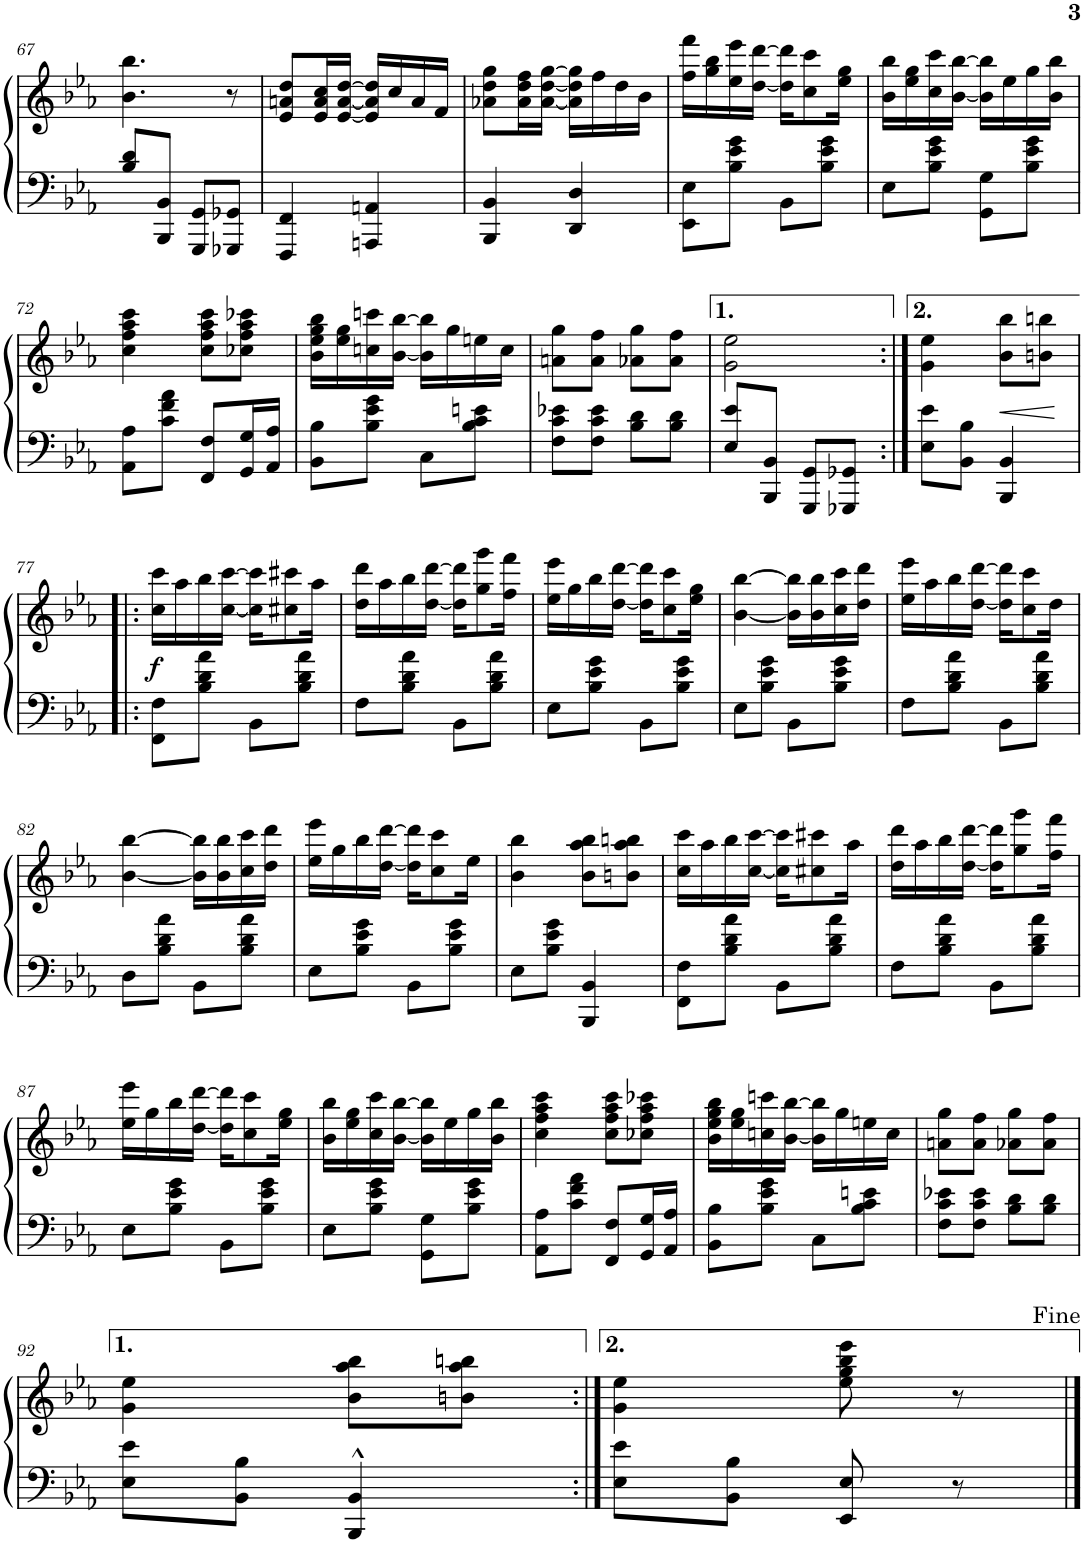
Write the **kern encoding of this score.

**kern	**kern	**dynam
*part1	*part1	*part1
*staff2	*staff1	*staff1/2
*I"Piano	*	*
*I'Pno.	*	*
!!LO:PB:g=z
*clefF4	*clefG2	*
*k[b-e-a-]	*k[b-e-a-]	*
*M2/4	*M2/4	*
=67	=67	=67
8B-/ 8d/L	4.b-\ 4.bb-\	.
8BBB-/ 8BB-/J	.	.
8GGG/ 8GG/L	.	.
8GGG-X/ 8GG-X/J	8r	.
=68	=68	=68
4FFF/ 4FF/	8e-/ 8an/ 8dd/L	.
.	16e-/ 16a/ 16cc/L	.
.	[16e-/ [16a/ [16dd/JJ	.
4AAAn/ 4AAn/	16e-/] 16a/] 16dd/]LL	.
.	16cc/	.
.	16a/	.
.	16f/JJ	.
=69	=69	=69
4BBB-/ 4BB-/	8a-X\ 8dd\ 8gg\L	.
.	16a-\ 16dd\ 16ff\L	.
.	[16a-\ [<16dd\ [16gg\JJ	.
4DD/ 4D/	16a-\] 16dd\] 16gg\]LL	.
.	16ff\	.
.	16dd\	.
.	16b-\JJ	.
=70	=70	=70
8EE-\ 8E-\L	16ff\ 16fff\LL	.
.	16gg\ 16bb-\	.
8B-\ 8e-\ 8g\J	16ee-\ 16eee-\	.
.	[16dd\ [16ddd\JJ	.
8BB-\L	16dd\] 16ddd\]KL	.
.	8cc\ 8ccc\	.
8B-\ 8e-\ 8g\J	.	.
.	16ee-\ 16gg\Jk	.
=71	=71	=71
8E-\L	16b-\ 16bb-\LL	.
.	16ee-\ 16gg\	.
8B-\ 8e-\ 8g\J	16cc\ 16ccc\	.
.	[16b-\ [16bb-\JJ	.
8GG\ 8G\L	16b-\] 16bb-\]LL	.
.	16ee-\	.
8B-\ 8e-\ 8g\J	16gg\	.
.	16b-\ 16bb-\JJ	.
!!LO:LB:g=z
=72	=72	=72
8AA-\ 8A-\L	4cc\ 4ff\ 4aa-\ 4ccc\	.
8c\ 8f\ 8a-\J	.	.
8FF/ 8F/L	8cc\ 8ff\ 8aa-\ 8ccc\L	.
16GG/ 16G/L	8cc-X\ 8ff\ 8aa-\ 8ccc-X\J	.
16AA-/ 16A-/JJ	.	.
=73	=73	=73
8BB-\ 8B-\L	16b-\ 16ee-\ 16gg\ 16bb-\LL	.
.	16ee-\ 16gg\	.
8B-\ 8e-\ 8g\J	16ccn\ 16cccn\	.
.	[16b-\ [16bb-\JJ	.
8C\L	16b-\] 16bb-\]LL	.
.	16gg\	.
8B-\ 8c\ 8en\J	16een\	.
.	16cc\JJ	.
=74	=74	=74
8F\ 8c\ 8e-X\L	8an\ 8gg\L	.
8F\ 8c\ 8e-\J	8a\ 8ff\J	.
8B-\ 8d\L	8a-X\ 8gg\L	.
8B-\ 8d\J	8a-\ 8ff\J	.
=75	=75	=75
8E-/ 8e-/L	2g\ 2ee-\	.
8BBB-/ 8BB-/J	.	.
8GGG/ 8GG/L	.	.
8GGG-X/ 8GG-X/J	.	.
=76:|!	=76:|!	=76:|!
8E-\ 8e-\L	4g\ 4ee-\	.
8BB-\ 8B-\J	.	.
!	!	!LO:HP:b
4BBB-/ 4BB-/	8b-\ 8bb-\L	<
.	8bn\ 8bbn\J	.
.	.	[
!!LO:LB:g=z
=77!|:	=77!|:	=77!|:
!	!	!LO:DY:b
8FF\ 8F\L	16cc\ 16ccc\LL	f
.	16aa-\	.
8B-\ 8d\ 8a-\J	16bb-\	.
.	[16cc\ [16ccc\JJ	.
8BB-\L	16cc\] 16ccc\]KL	.
.	8cc#X\ 8ccc#X\	.
8B-\ 8d\ 8a-\J	.	.
.	16aa-\Jk	.
=78	=78	=78
8F\L	16dd\ 16ddd\LL	.
.	16aa-\	.
8B-\ 8d\ 8a-\J	16bb-\	.
.	[16dd\ [16ddd\JJ	.
8BB-\L	16dd\] 16ddd\]KL	.
.	8gg\ 8ggg\	.
8B-\ 8d\ 8a-\J	.	.
.	16ff\ 16fff\Jk	.
=79	=79	=79
8E-\L	16ee-\ 16eee-\LL	.
.	16gg\	.
8B-\ 8e-\ 8g\J	16bb-\	.
.	[16dd\ [16ddd\JJ	.
8BB-\L	16dd\] 16ddd\]KL	.
.	8cc\ 8ccc\	.
8B-\ 8e-\ 8g\J	.	.
.	16ee-\ 16gg\Jk	.
=80	=80	=80
8E-\L	[4b-\ [4bb-\	.
8B-\ 8e-\ 8g\J	.	.
8BB-\L	16b-\] 16bb-\]LL	.
.	16b-\ 16bb-\	.
8B-\ 8e-\ 8g\J	16cc\ 16ccc\	.
.	16dd\ 16ddd\JJ	.
=81	=81	=81
8F\L	16ee-\ 16eee-\LL	.
.	16aa-\	.
8B-\ 8d\ 8a-\J	16bb-\	.
.	[16dd\ [16ddd\JJ	.
8BB-\L	16dd\] 16ddd\]KL	.
.	8cc\ 8ccc\	.
8B-\ 8d\ 8a-\J	.	.
.	16dd\Jk	.
!!LO:LB:g=z
=82	=82	=82
8D\L	[4b-\ [4bb-\	.
8B-\ 8d\ 8a-\J	.	.
8BB-\L	16b-\] 16bb-\]LL	.
.	16b-\ 16bb-\	.
8B-\ 8d\ 8a-\J	16cc\ 16ccc\	.
.	16dd\ 16ddd\JJ	.
=83	=83	=83
8E-\L	16ee-\ 16eee-\LL	.
.	16gg\	.
8B-\ 8e-\ 8g\J	16bb-\	.
.	[16dd\ [16ddd\JJ	.
8BB-\L	16dd\] 16ddd\]KL	.
.	8cc\ 8ccc\	.
8B-\ 8e-\ 8g\J	.	.
.	16ee-\Jk	.
=84	=84	=84
8E-\L	4b-\ 4bb-\	.
8B-\ 8e-\ 8g\J	.	.
4BBB-/ 4BB-/	8b-\ 8aa-\ 8bb-\L	.
.	8bn\ 8aa-\ 8bbn\J	.
=85	=85	=85
8FF\ 8F\L	16cc\ 16ccc\LL	.
.	16aa-\	.
8B-\ 8d\ 8a-\J	16bb-\	.
.	[16cc\ [16ccc\JJ	.
8BB-\L	16cc\] 16ccc\]KL	.
.	8cc#X\ 8ccc#X\	.
8B-\ 8d\ 8a-\J	.	.
.	16aa-\Jk	.
=86	=86	=86
8F\L	16dd\ 16ddd\LL	.
.	16aa-\	.
8B-\ 8d\ 8a-\J	16bb-\	.
.	[16dd\ [16ddd\JJ	.
8BB-\L	16dd\] 16ddd\]KL	.
.	8gg\ 8ggg\	.
8B-\ 8d\ 8a-\J	.	.
.	16ff\ 16fff\Jk	.
!!LO:LB:g=z
=87	=87	=87
8E-\L	16ee-\ 16eee-\LL	.
.	16gg\	.
8B-\ 8e-\ 8g\J	16bb-\	.
.	[16dd\ [16ddd\JJ	.
8BB-\L	16dd\] 16ddd\]KL	.
.	8cc\ 8ccc\	.
8B-\ 8e-\ 8g\J	.	.
.	16ee-\ 16gg\Jk	.
=88	=88	=88
8E-\L	16b-\ 16bb-\LL	.
.	16ee-\ 16gg\	.
8B-\ 8e-\ 8g\J	16cc\ 16ccc\	.
.	[16b-\ [16bb-\JJ	.
8GG\ 8G\L	16b-\] 16bb-\]LL	.
.	16ee-\	.
8B-\ 8e-\ 8g\J	16gg\	.
.	16b-\ 16bb-\JJ	.
=89	=89	=89
8AA-\ 8A-\L	4cc\ 4ff\ 4aa-\ 4ccc\	.
8c\ 8f\ 8a-\J	.	.
8FF/ 8F/L	8cc\ 8ff\ 8aa-\ 8ccc\L	.
16GG/ 16G/L	8cc-X\ 8ff\ 8aa-\ 8ccc-X\J	.
16AA-/ 16A-/JJ	.	.
=90	=90	=90
8BB-\ 8B-\L	16b-\ 16ee-\ 16gg\ 16bb-\LL	.
.	16ee-\ 16gg\	.
8B-\ 8e-\ 8g\J	16ccn\ 16cccn\	.
.	[16b-\ [16bb-\JJ	.
8C\L	16b-\] 16bb-\]LL	.
.	16gg\	.
8B-\ 8c\ 8en\J	16een\	.
.	16cc\JJ	.
=91	=91	=91
8F\ 8c\ 8e-X\L	8an\ 8gg\L	.
8F\ 8c\ 8e-\J	8a\ 8ff\J	.
8B-\ 8d\L	8a-X\ 8gg\L	.
8B-\ 8d\J	8a-\ 8ff\J	.
!!LO:LB:g=z
=92	=92	=92
8E-\ 8e-\L	4g\ 4ee-\	.
8BB-\ 8B-\J	.	.
4BBB-/^^ 4BB-/^^	8b-\ 8aa-\ 8bb-\L	.
.	8bn\ 8aa-\ 8bbn\J	.
=93:|!	=93:|!	=93:|!
8E-\ 8e-\L	4g\ 4ee-\	.
8BB-\ 8B-\J	.	.
8EE-/ 8E-/	8ee-\ 8gg\ 8bb-\ 8eee-\	.
8r	8r	.
==	==	==
*-	*-	*-
